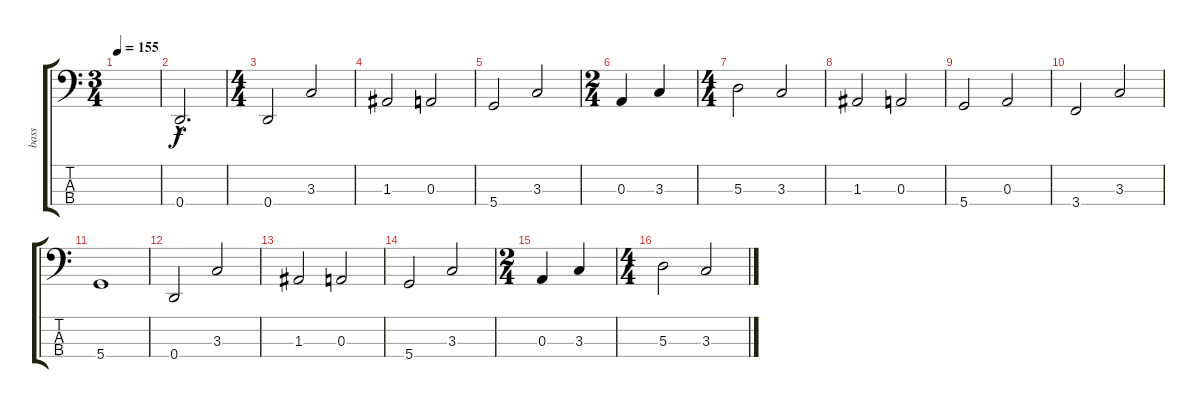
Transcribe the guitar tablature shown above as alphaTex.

\track ("bass" "bass") {instrument electricbassfinger}
\staff {score tabs}
\tuning (G2 D2 A1 D1) {hide}
\ts (3 4)
\tempo 155
\clef f4
\ks c
|
0.4{hac}.2{d} |
\ts (4 4)
0.4.2 3.3.2 |
1.3.2 0.3.2 |
5.4.2 3.3.2 |
\ts (2 4)
0.3.4 3.3.4 |
\ts (4 4)
5.3.2 3.3.2 |
1.3.2 0.3.2 |
5.4.2 0.3.2 |
3.4.2 3.3.2 |
5.4.1 |
0.4.2 3.3.2 |
1.3.2 0.3.2 |
5.4.2 3.3.2 |
\ts (2 4)
0.3.4 3.3.4 |
\ts (4 4)
5.3.2 3.3.2
